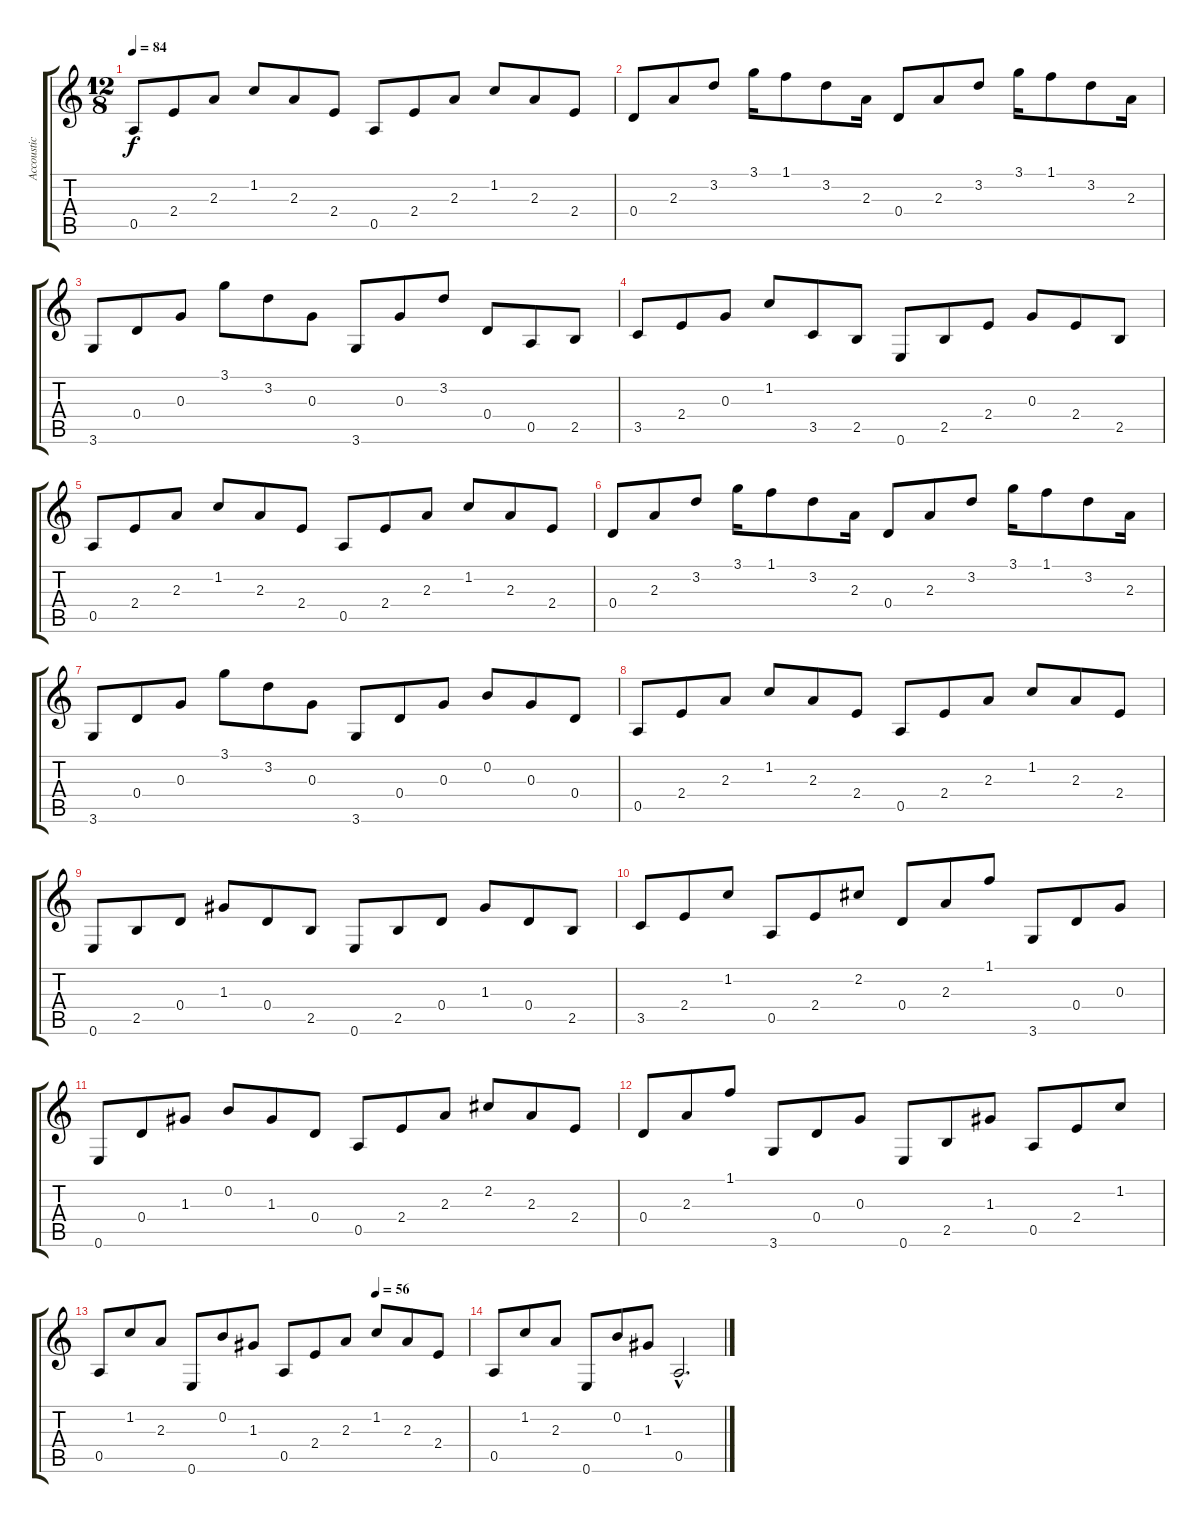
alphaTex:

\track ("Accoustic Guitar" "Accoustic ") {instrument acousticguitarnylon}
\staff {score tabs}
\tuning (E4 B3 G3 D3 A2 E2) {hide}
\ts (12 8)
\tempo 84
\clef g2
\ks c
0.5.8{dy f} 2.4.8 2.3.8 1.2.8 2.3.8 2.4.8 0.5.8 2.4.8 2.3.8 1.2.8 2.3.8 2.4.8 |
0.4.8 2.3.8 3.2.8 3.1.16 1.1.8 3.2.8 2.3.16 0.4.8 2.3.8 3.2.8 3.1.16 1.1.8 3.2.8 2.3.16 |
3.6.8 0.4.8 0.3.8 3.1.8 3.2.8 0.3.8 3.6.8 0.3.8 3.2.8 0.4.8 0.5.8 2.5.8 |
3.5.8 2.4.8 0.3.8 1.2.8 3.5.8 2.5.8 0.6.8 2.5.8 2.4.8 0.3.8 2.4.8 2.5.8 |
0.5.8 2.4.8 2.3.8 1.2.8 2.3.8 2.4.8 0.5.8 2.4.8 2.3.8 1.2.8 2.3.8 2.4.8 |
0.4.8 2.3.8 3.2.8 3.1.16 1.1.8 3.2.8 2.3.16 0.4.8 2.3.8 3.2.8 3.1.16 1.1.8 3.2.8 2.3.16 |
3.6.8 0.4.8 0.3.8 3.1.8 3.2.8 0.3.8 3.6.8 0.4.8 0.3.8 0.2.8 0.3.8 0.4.8 |
0.5.8 2.4.8 2.3.8 1.2.8 2.3.8 2.4.8 0.5.8 2.4.8 2.3.8 1.2.8 2.3.8 2.4.8 |
0.6.8 2.5.8 0.4.8 1.3.8 0.4.8 2.5.8 0.6.8 2.5.8 0.4.8 1.3.8 0.4.8 2.5.8 |
3.5.8 2.4.8 1.2.8 0.5.8 2.4.8 2.2.8 0.4.8 2.3.8 1.1.8 3.6.8 0.4.8 0.3.8 |
0.6.8 0.4.8 1.3.8 0.2.8 1.3.8 0.4.8 0.5.8 2.4.8 2.3.8 2.2.8 2.3.8 2.4.8 |
0.4.8 2.3.8 1.1.8 3.6.8 0.4.8 0.3.8 0.6.8 2.5.8 1.3.8 0.5.8 2.4.8 1.2.8 |
\tempo (56 0.75)
0.5.8 1.2.8 2.3.8 0.6.8 0.2.8 1.3.8 0.5.8 2.4.8 2.3.8 1.2.8 2.3.8 2.4.8 |
0.5.8 1.2.8 2.3.8 0.6.8 0.2.8 1.3.8 0.5{hac}.2{d volume 16}
